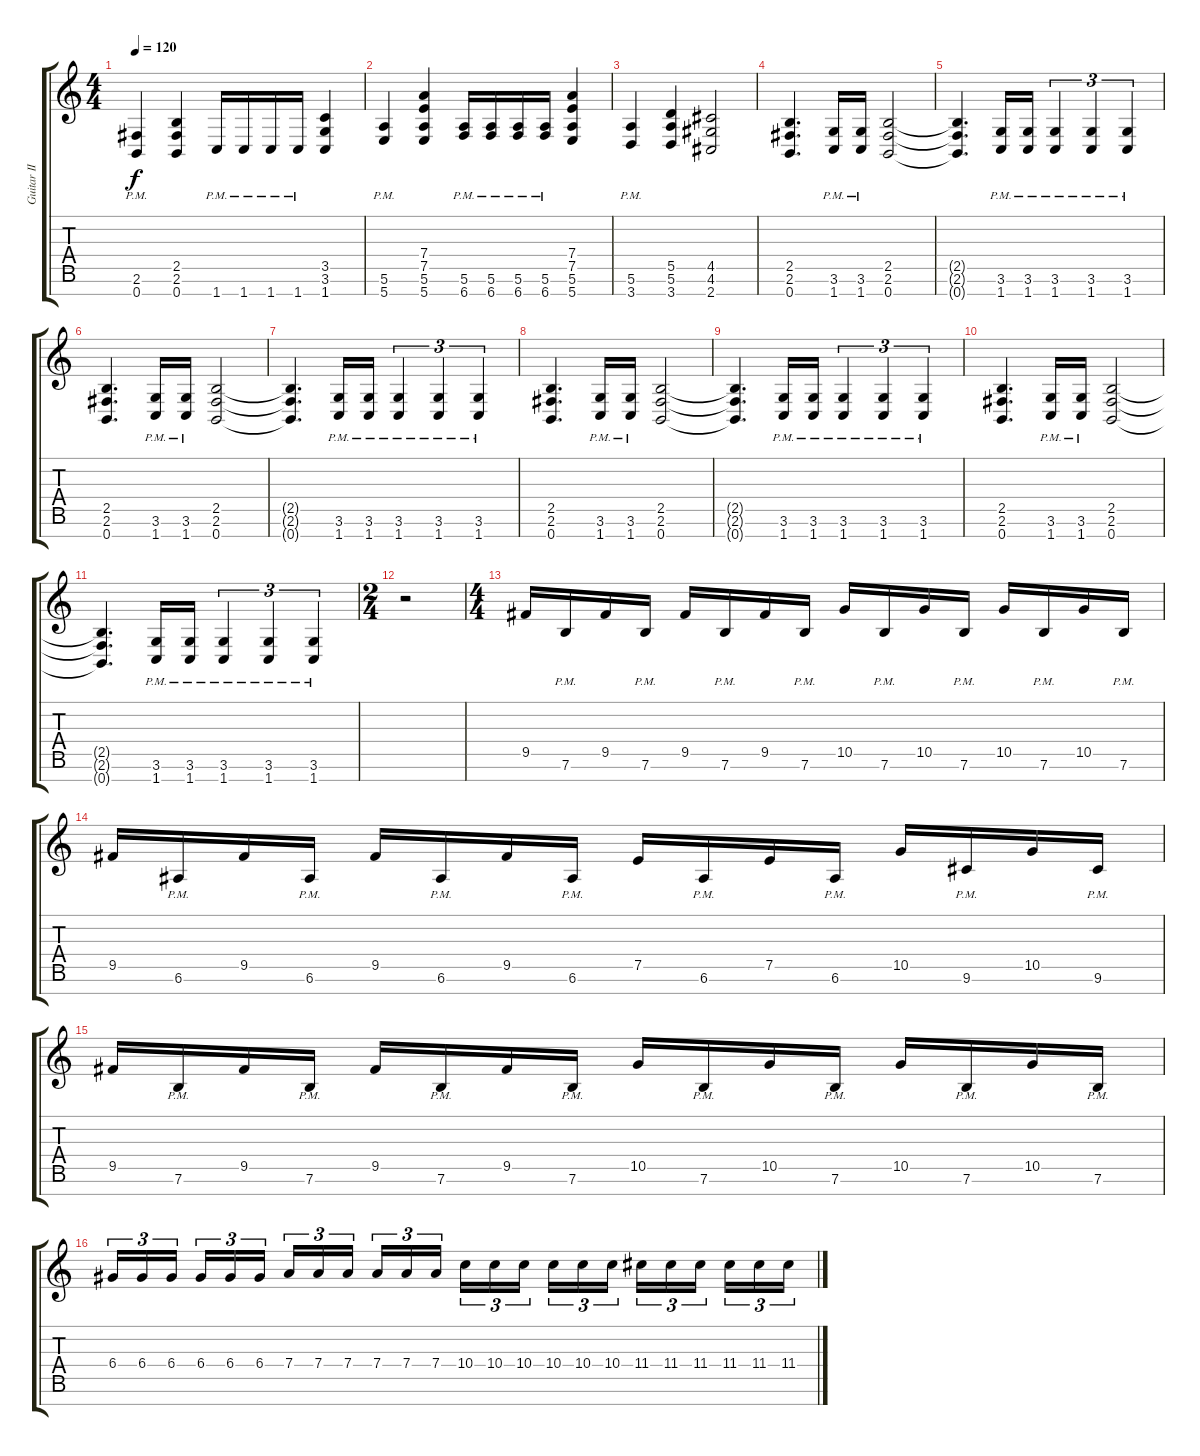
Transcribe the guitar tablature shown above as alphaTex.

\track ("Guitar II - Right" "Guitar II ") {instrument distortionguitar}
\staff {score tabs}
\tuning (E4 B3 G3 D3 A2 E2 B1) {hide}
\ts (4 4)
\tempo 120
\clef g2
\ks c
(2.6{pm} 0.7{pm}).4{dy f} (2.5 2.6 0.7).4 1.7{pm}.16 1.7{pm}.16 1.7{pm}.16 1.7{pm}.16 (3.5 3.6 1.7).4 |
(5.6{pm} 5.7{pm}).4 (7.4 7.5 5.6 5.7).4 (5.6{pm} 6.7{pm}).16 (5.6{pm} 6.7{pm}).16 (5.6{pm} 6.7{pm}).16 (5.6{pm} 6.7{pm}).16 (7.4 7.5 5.6 5.7).4 |
\section ("" "")
(5.6{pm} 3.7{pm}).4 (5.5 5.6 3.7).4 (4.5 4.6 2.7).2 |
(2.5 2.6 0.7).4{d} (3.6{pm} 1.7{pm}).16 (3.6{pm} 1.7{pm}).16 (2.5 2.6 0.7).2 |
(2.5{t} 2.6{t} 0.7{t}).4{d} (3.6{pm} 1.7{pm}).16 (3.6{pm} 1.7{pm}).16 (3.6{pm} 1.7{pm}).4{tu (3 2)} (3.6{pm} 1.7{pm}).4{tu (3 2)} (3.6{pm} 1.7{pm}).4{tu (3 2)} |
(2.5 2.6 0.7).4{d} (3.6{pm} 1.7{pm}).16 (3.6{pm} 1.7{pm}).16 (2.5 2.6 0.7).2 |
(2.5{t} 2.6{t} 0.7{t}).4{d} (3.6{pm} 1.7{pm}).16 (3.6{pm} 1.7{pm}).16 (3.6{pm} 1.7{pm}).4{tu (3 2)} (3.6{pm} 1.7{pm}).4{tu (3 2)} (3.6{pm} 1.7{pm}).4{tu (3 2)} |
(2.5 2.6 0.7).4{d} (3.6{pm} 1.7{pm}).16 (3.6{pm} 1.7{pm}).16 (2.5 2.6 0.7).2 |
(2.5{t} 2.6{t} 0.7{t}).4{d} (3.6{pm} 1.7{pm}).16 (3.6{pm} 1.7{pm}).16 (3.6{pm} 1.7{pm}).4{tu (3 2)} (3.6{pm} 1.7{pm}).4{tu (3 2)} (3.6{pm} 1.7{pm}).4{tu (3 2)} |
(2.5 2.6 0.7).4{d} (3.6{pm} 1.7{pm}).16 (3.6{pm} 1.7{pm}).16 (2.5 2.6 0.7).2 |
(2.5{t} 2.6{t} 0.7{t}).4{d} (3.6{pm} 1.7{pm}).16 (3.6{pm} 1.7{pm}).16 (3.6{pm} 1.7{pm}).4{tu (3 2)} (3.6{pm} 1.7{pm}).4{tu (3 2)} (3.6{pm} 1.7{pm}).4{tu (3 2)} |
\ts (2 4)
\section ("" "")
r.2 |
\ts (4 4)
9.5.16 7.6{pm}.16 9.5.16 7.6{pm}.16 9.5.16 7.6{pm}.16 9.5.16 7.6{pm}.16 10.5.16 7.6{pm}.16 10.5.16 7.6{pm}.16 10.5.16 7.6{pm}.16 10.5.16 7.6{pm}.16 |
9.5.16 6.6{pm}.16 9.5.16 6.6{pm}.16 9.5.16 6.6{pm}.16 9.5.16 6.6{pm}.16 7.5.16 6.6{pm}.16 7.5.16 6.6{pm}.16 10.5.16 9.6{pm}.16 10.5.16 9.6{pm}.16 |
9.5.16 7.6{pm}.16 9.5.16 7.6{pm}.16 9.5.16 7.6{pm}.16 9.5.16 7.6{pm}.16 10.5.16 7.6{pm}.16 10.5.16 7.6{pm}.16 10.5.16 7.6{pm}.16 10.5.16 7.6{pm}.16 |
6.4.16{tu (3 2)} 6.4.16{tu (3 2)} 6.4.16{tu (3 2)} 6.4.16{tu (3 2)} 6.4.16{tu (3 2)} 6.4.16{tu (3 2)} 7.4.16{tu (3 2)} 7.4.16{tu (3 2)} 7.4.16{tu (3 2)} 7.4.16{tu (3 2)} 7.4.16{tu (3 2)} 7.4.16{tu (3 2)} 10.4.16{tu (3 2)} 10.4.16{tu (3 2)} 10.4.16{tu (3 2)} 10.4.16{tu (3 2)} 10.4.16{tu (3 2)} 10.4.16{tu (3 2)} 11.4.16{tu (3 2)} 11.4.16{tu (3 2)} 11.4.16{tu (3 2)} 11.4.16{tu (3 2)} 11.4.16{tu (3 2)} 11.4.16{tu (3 2)}
